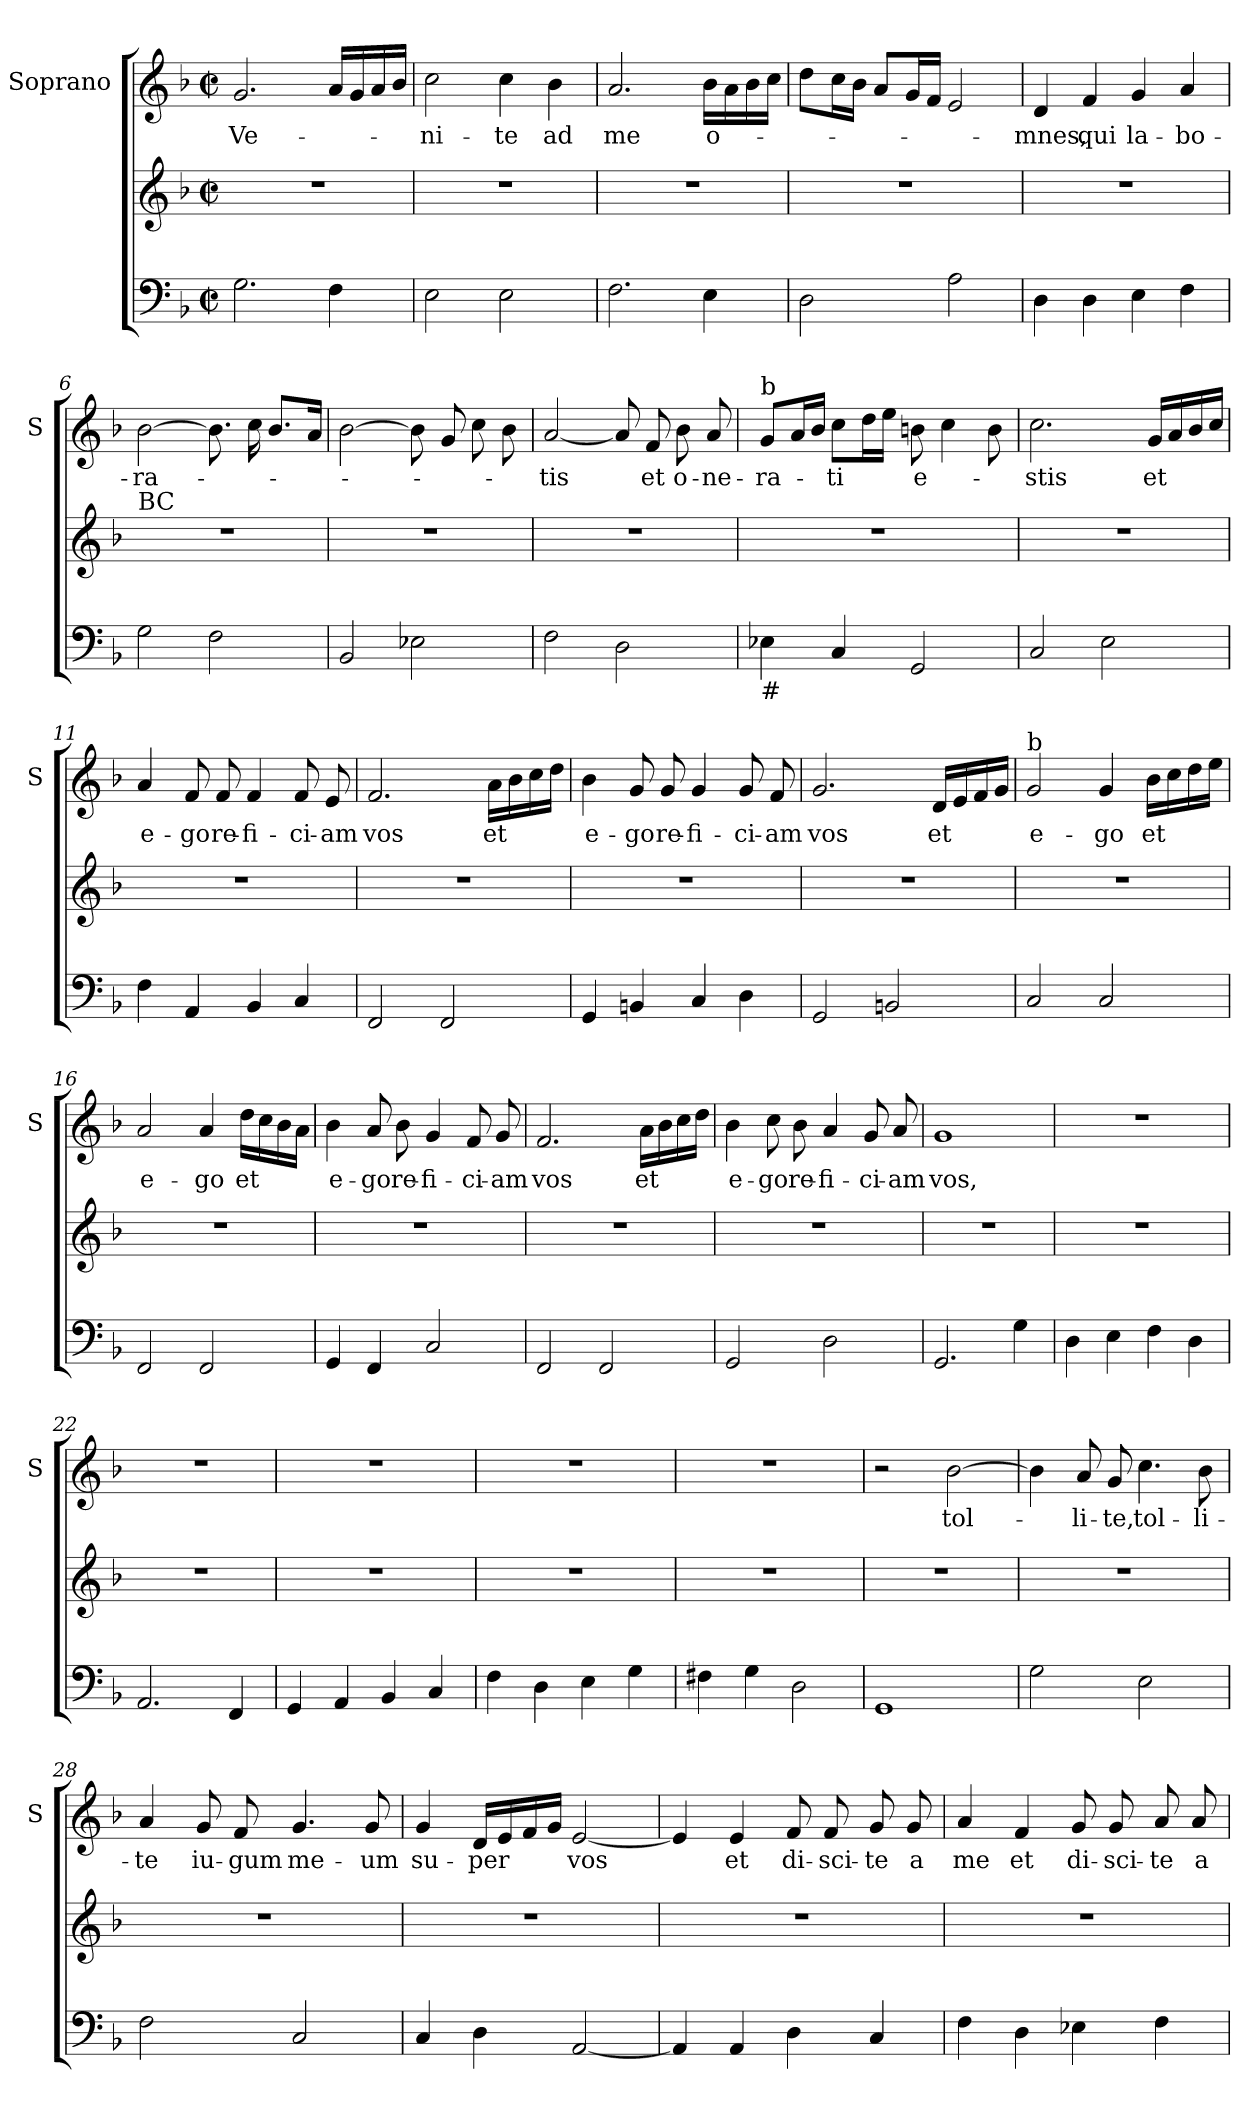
**kern	**kern	**kern	**text
*part2	*part2	*part1	*part1
*staff3	*staff2	*staff1	*staff1
*	*	*I"Soprano	*
*	*	*I'S	*
*clefF4	*clefG2	*clefG2	*
*k[b-]	*k[b-]	*k[b-]	*
*F:	*F:	*F:	*
*M2/2	*M2/2	*M2/2	*
*met(c|)	*met(c|)	*met(c|)	*
=1	=1	=1	=1
!	!	!	!LO:LY:b
2.G\	1r	2.g/	Ve-
4F\	.	16a/LL	.
.	.	16g/	.
.	.	16a/	.
.	.	16b-/JJ	.
=2	=2	=2	=2
!	!	!	!LO:LY:b
2E\	1r	2cc\	-ni-
!	!	!	!LO:LY:b
2E\	.	4cc\	-te
!	!	!	!LO:LY:b
.	.	4b-\	ad
=3	=3	=3	=3
!	!	!	!LO:LY:b
2.F\	1r	2.a/	me
!	!	!	!LO:LY:b
4E\	.	16b-\LL	o-
.	.	16a\	.
.	.	16b-\	.
.	.	16cc\JJ	.
=4	=4	=4	=4
2D\	1r	8dd\L	.
.	.	16cc\L	.
.	.	16b-\JJ	.
.	.	8a/L	.
.	.	16g/L	.
.	.	16f/JJ	.
2A\	.	2e/	.
=5	=5	=5	=5
!	!	!	!LO:LY:b
4D\	1r	4d/	-mnes,
!	!	!	!LO:LY:b
4D\	.	4f/	qui
!	!	!	!LO:LY:b
4E\	.	4g/	la-
!	!	!	!LO:LY:b
4F\	.	4a/	-bo-
!!LO:LB:g=z
=6	=6	=6	=6
!	!LO:TX:a:t=BC	!	!
!	!	!	!LO:LY:b
2G\	1r	[2b-\	-ra-
2F\	.	8.b-\]	.
.	.	16cc\	.
.	.	8.b-/L	.
.	.	16a/Jk	.
=7	=7	=7	=7
2BB-/	1r	[2b-\	.
2E-X\	.	8b-\]	.
.	.	8g/	.
.	.	8cc\	.
.	.	8b-\	.
=8	=8	=8	=8
!	!	!	!LO:LY:b
2F\	1r	[2a/	-tis
2D\	.	8a/]	.
!	!	!	!LO:LY:b
.	.	8f/	et
!	!	!	!LO:LY:b
.	.	8b-\	o-
!	!	!	!LO:LY:b
.	.	8a/	-ne-
=9	=9	=9	=9
!	!	!LO:TX:a:t=b	!
!LO:TX:b:t=#	!	!	!
!	!	!	!LO:LY:b
4E-X\	1r	8g/L	-ra-
.	.	16a/L	.
.	.	16b-/JJ	.
!	!	!	!LO:LY:b
4C/	.	8cc\L	-ti
.	.	16dd\L	.
.	.	16ee\JJ	.
!	!	!	!LO:LY:b
2GG/	.	8bn\	e-
.	.	4cc\	.
.	.	8b\	.
=10	=10	=10	=10
!	!	!	!LO:LY:b
2C/	1r	2.cc\	-stis
2E\	.	.	.
!	!	!	!LO:LY:b
.	.	16g/LL	et
.	.	16a/	.
.	.	16b-/	.
.	.	16cc/JJ	.
!!LO:LB:g=z
=11	=11	=11	=11
!	!	!	!LO:LY:b
4F\	1r	4a/	e-
!	!	!	!LO:LY:b
4AA/	.	8f/	-go
!	!	!	!LO:LY:b
.	.	8f/	re-
!	!	!	!LO:LY:b
4BB-/	.	4f/	-fi-
!	!	!	!LO:LY:b
4C/	.	8f/	-ci-
!	!	!	!LO:LY:b
.	.	8e/	-am
=12	=12	=12	=12
!	!	!	!LO:LY:b
2FF/	1r	2.f/	vos
2FF/	.	.	.
!	!	!	!LO:LY:b
.	.	16a\LL	et
.	.	16b-\	.
.	.	16cc\	.
.	.	16dd\JJ	.
=13	=13	=13	=13
!	!	!	!LO:LY:b
4GG/	1r	4b-\	e-
!	!	!	!LO:LY:b
4BBn/	.	8g/	-go
!	!	!	!LO:LY:b
.	.	8g/	re-
!	!	!	!LO:LY:b
4C/	.	4g/	-fi-
!	!	!	!LO:LY:b
4D\	.	8g/	-ci-
!	!	!	!LO:LY:b
.	.	8f/	-am
=14	=14	=14	=14
!	!	!	!LO:LY:b
2GG/	1r	2.g/	vos
2BBn/	.	.	.
!	!	!	!LO:LY:b
.	.	16d/LL	et
.	.	16e/	.
.	.	16f/	.
.	.	16g/JJ	.
=15	=15	=15	=15
!	!	!LO:TX:a:t=b	!
!	!	!	!LO:LY:b
2C/	1r	2g/	e-
!	!	!	!LO:LY:b
2C/	.	4g/	-go
!	!	!	!LO:LY:b
.	.	16b-\LL	et
.	.	16cc\	.
.	.	16dd\	.
.	.	16ee\JJ	.
!!LO:PB:g=z
=16	=16	=16	=16
!	!	!	!LO:LY:b
2FF/	1r	2a/	e-
!	!	!	!LO:LY:b
2FF/	.	4a/	-go
!	!	!	!LO:LY:b
.	.	16dd\LL	et
.	.	16cc\	.
.	.	16b-\	.
.	.	16a\JJ	.
=17	=17	=17	=17
!	!	!	!LO:LY:b
4GG/	1r	4b-\	e-
!	!	!	!LO:LY:b
4FF/	.	8a/	-go
!	!	!	!LO:LY:b
.	.	8b-\	re-
!	!	!	!LO:LY:b
2C/	.	4g/	-fi-
!	!	!	!LO:LY:b
.	.	8f/	-ci-
!	!	!	!LO:LY:b
.	.	8g/	-am
=18	=18	=18	=18
!	!	!	!LO:LY:b
2FF/	1r	2.f/	vos
2FF/	.	.	.
!	!	!	!LO:LY:b
.	.	16a\LL	et
.	.	16b-\	.
.	.	16cc\	.
.	.	16dd\JJ	.
=19	=19	=19	=19
!	!	!	!LO:LY:b
2GG/	1r	4b-\	e-
!	!	!	!LO:LY:b
.	.	8cc\	-go
!	!	!	!LO:LY:b
.	.	8b-\	re-
!	!	!	!LO:LY:b
2D\	.	4a/	-fi-
!	!	!	!LO:LY:b
.	.	8g/	-ci-
!	!	!	!LO:LY:b
.	.	8a/	-am
=20	=20	=20	=20
!	!	!	!LO:LY:b
2.GG/	1r	1g	vos,
4G\	.	.	.
!!LO:LB:g=z
=21	=21	=21	=21
4D\	1r	1r	.
4E\	.	.	.
4F\	.	.	.
4D\	.	.	.
=22	=22	=22	=22
2.AA/	1r	1r	.
4FF/	.	.	.
=23	=23	=23	=23
4GG/	1r	1r	.
4AA/	.	.	.
4BB-/	.	.	.
4C/	.	.	.
=24	=24	=24	=24
4F\	1r	1r	.
4D\	.	.	.
4E\	.	.	.
4G\	.	.	.
=25	=25	=25	=25
4F#X\	1r	1r	.
4G\	.	.	.
2D\	.	.	.
=26	=26	=26	=26
1GG	1r	2r	.
!	!	!	!LO:LY:b
.	.	[2b-\	tol-
=27	=27	=27	=27
2G\	1r	4b-\]	.
!	!	!	!LO:LY:b
.	.	8a/	-li-
!	!	!	!LO:LY:b
.	.	8g/	-te,
!	!	!	!LO:LY:b
2E\	.	4.cc\	tol-
!	!	!	!LO:LY:b
.	.	8b-\	-li-
!!LO:LB:g=z
=28	=28	=28	=28
!	!	!	!LO:LY:b
2F\	1r	4a/	-te
!	!	!	!LO:LY:b
.	.	8g/	iu-
!	!	!	!LO:LY:b
.	.	8f/	-gum
!	!	!	!LO:LY:b
2C/	.	4.g/	me-
!	!	!	!LO:LY:b
.	.	8g/	-um
=29	=29	=29	=29
!	!	!	!LO:LY:b
4C/	1r	4g/	su-
!	!	!	!LO:LY:b
4D\	.	16d/LL	-per
.	.	16e/	.
.	.	16f/	.
.	.	16g/JJ	.
!	!	!	!LO:LY:b
[2AA/	.	[2e/	vos
=30	=30	=30	=30
4AA/]	1r	4e/]	.
!	!	!	!LO:LY:b
4AA/	.	4e/	et
!	!	!	!LO:LY:b
4D\	.	8f/	di-
!	!	!	!LO:LY:b
.	.	8f/	-sci-
!	!	!	!LO:LY:b
4C/	.	8g/	-te
!	!	!	!LO:LY:b
.	.	8g/	a
=31	=31	=31	=31
!	!	!	!LO:LY:b
4F\	1r	4a/	me
!	!	!	!LO:LY:b
4D\	.	4f/	et
!	!	!	!LO:LY:b
4E-X\	.	8g/	di-
!	!	!	!LO:LY:b
.	.	8g/	-sci-
!	!	!	!LO:LY:b
4F\	.	8a/	-te
!	!	!	!LO:LY:b
.	.	8a/	a
=	=	=	=
*-	*-	*-	*-
